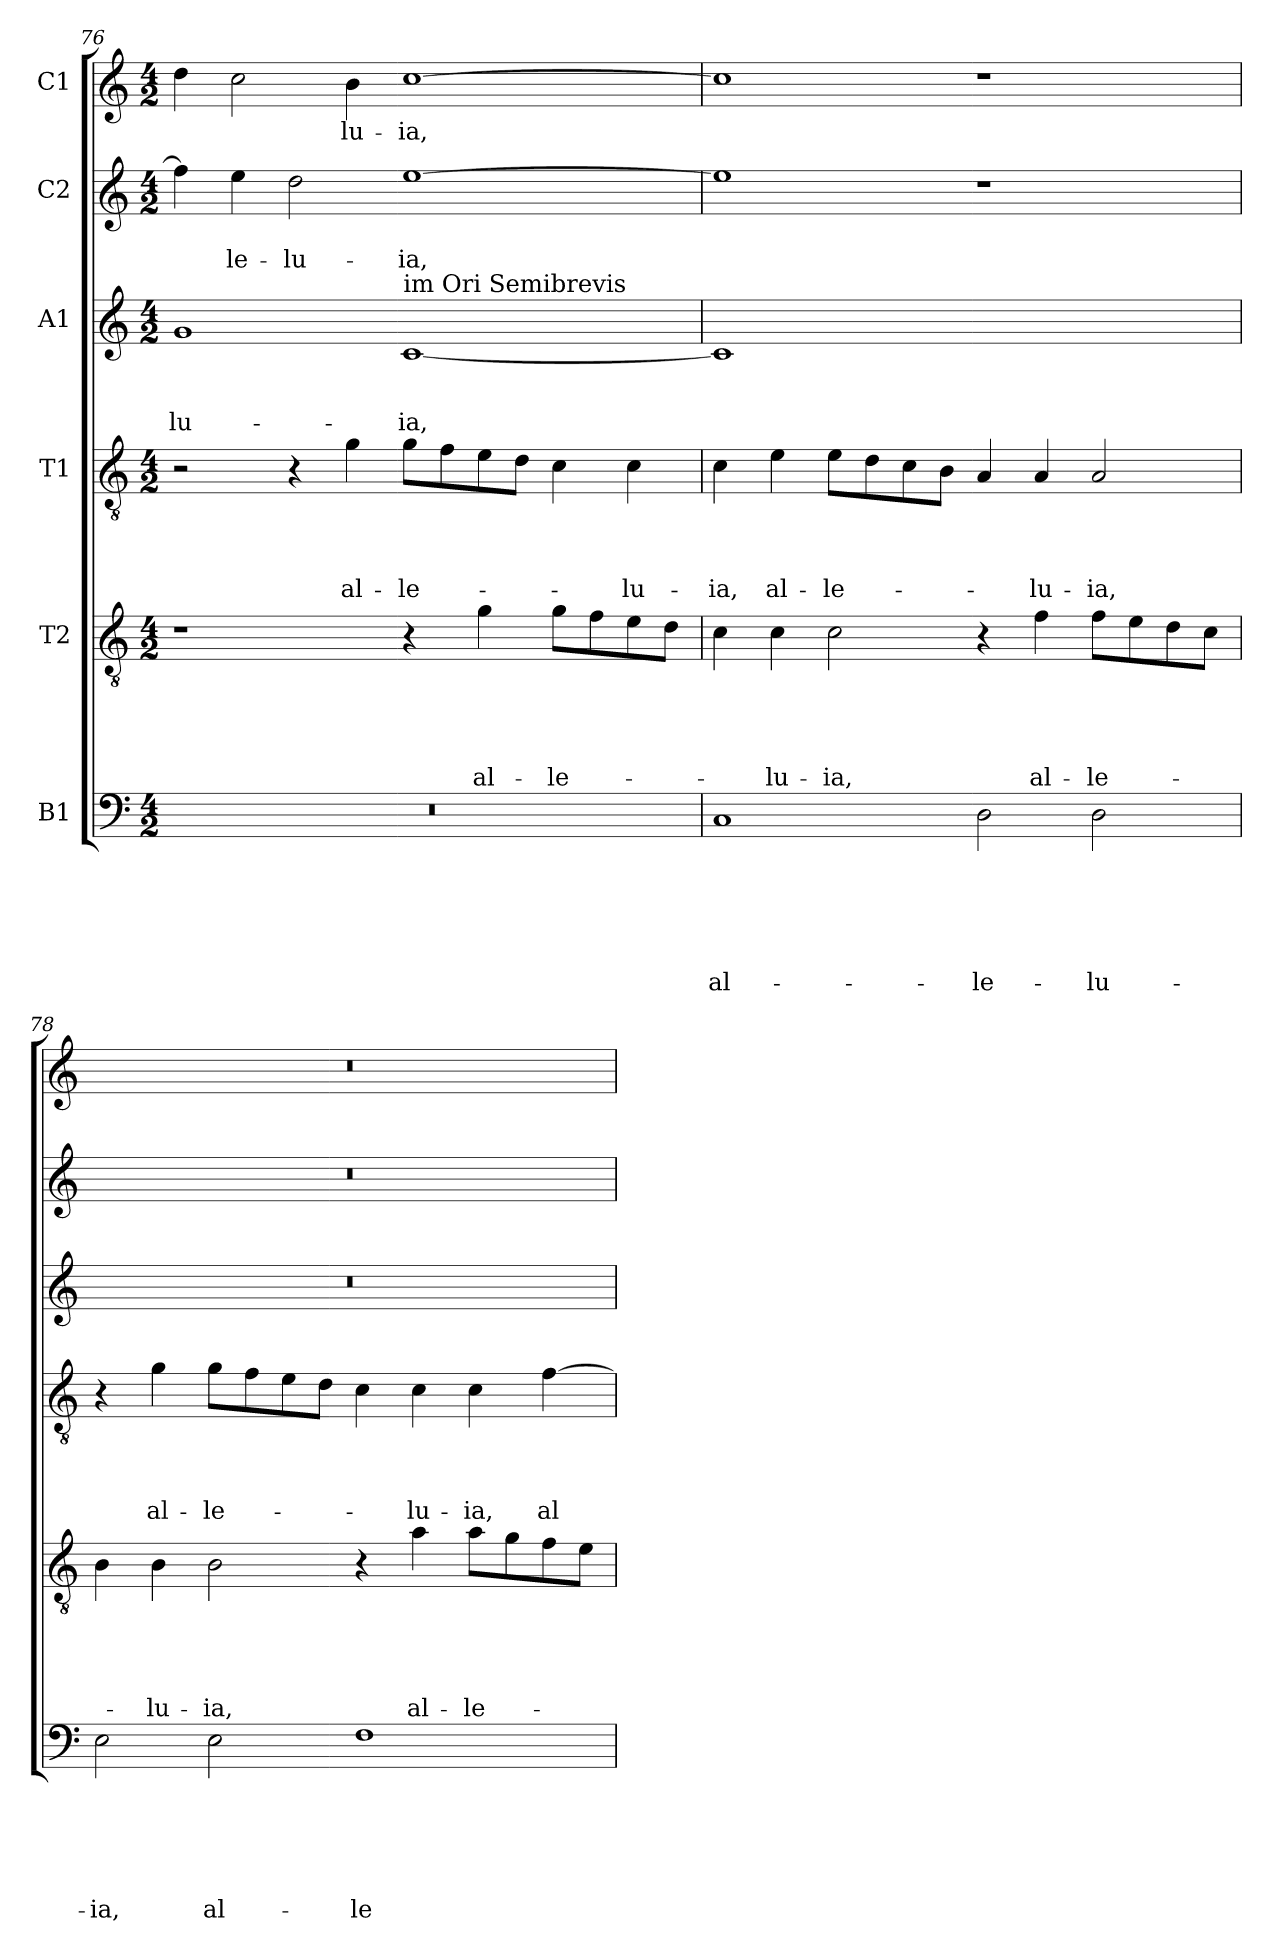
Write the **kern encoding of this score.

**kern	**text	**text	**text	**text	**text	**text	**kern	**text	**text	**text	**text	**text	**kern	**text	**text	**text	**text	**kern	**text	**text	**text	**kern	**text	**text	**kern	**text
*part6	*part6	*part6	*part6	*part6	*part6	*part6	*part5	*part5	*part5	*part5	*part5	*part5	*part4	*part4	*part4	*part4	*part4	*part3	*part3	*part3	*part3	*part2	*part2	*part2	*part1	*part1
*staff6	*staff6	*staff6	*staff6	*staff6	*staff6	*staff6	*staff5	*staff5	*staff5	*staff5	*staff5	*staff5	*staff4	*staff4	*staff4	*staff4	*staff4	*staff3	*staff3	*staff3	*staff3	*staff2	*staff2	*staff2	*staff1	*staff1
*I"B1	*	*	*	*	*	*	*I"T2	*	*	*	*	*	*I"T1	*	*	*	*	*I"A1	*	*	*	*I"C2	*	*	*I"C1	*
!!LO:PB:g=z
*clefF4	*	*	*	*	*	*	*clefGv2	*	*	*	*	*	*clefGv2	*	*	*	*	*clefG2	*	*	*	*clefG2	*	*	*clefG2	*
*k[]	*	*	*	*	*	*	*k[]	*	*	*	*	*	*k[]	*	*	*	*	*k[]	*	*	*	*k[]	*	*	*k[]	*
*C:	*	*	*	*	*	*	*C:	*	*	*	*	*	*C:	*	*	*	*	*C:	*	*	*	*C:	*	*	*C:	*
*M4/2	*	*	*	*	*	*	*M4/2	*	*	*	*	*	*M4/2	*	*	*	*	*M4/2	*	*	*	*M4/2	*	*	*M4/2	*
=76	=76	=76	=76	=76	=76	=76	=76	=76	=76	=76	=76	=76	=76	=76	=76	=76	=76	=76	=76	=76	=76	=76	=76	=76	=76	=76
!	!	!	!	!	!	!	!	!	!	!	!	!	!	!	!	!	!	!	!	!	!LO:LY:b	!	!	!	!	!
0r	.	.	.	.	.	.	1r	.	.	.	.	.	2r	.	.	.	.	1g	.	.	-lu-	4ff\]	.	.	4dd\	.
!	!	!	!	!	!	!	!	!	!	!	!	!	!	!	!	!	!	!	!	!	!	!	!	!LO:LY:b	!	!
.	.	.	.	.	.	.	.	.	.	.	.	.	.	.	.	.	.	.	.	.	.	4ee\	.	-le-	2cc\	.
!	!	!	!	!	!	!	!	!	!	!	!	!	!	!	!	!	!	!	!	!	!	!	!	!LO:LY:b	!	!
.	.	.	.	.	.	.	.	.	.	.	.	.	4r	.	.	.	.	.	.	.	.	2dd\	.	-lu-	.	.
!	!	!	!	!	!	!	!	!	!	!	!	!	!	!	!	!	!LO:LY:b	!	!	!	!	!	!	!	!	!LO:LY:b
.	.	.	.	.	.	.	.	.	.	.	.	.	4g\	.	.	.	al-	.	.	.	.	.	.	.	4b\	-lu-
!	!	!	!	!	!	!	!	!	!	!	!	!	!	!	!	!	!	!LO:TX:a:t=im Ori Semibrevis	!	!	!	!	!	!	!	!
!	!	!	!	!	!	!	!	!	!	!	!	!	!	!	!	!	!LO:LY:b	!	!	!	!LO:LY:b	!	!	!LO:LY:b	!	!LO:LY:b
.	.	.	.	.	.	.	4r	.	.	.	.	.	8g\L	.	.	.	-le-	[1c	.	.	-ia,	[1ee	.	-ia,	[1cc	-ia,
.	.	.	.	.	.	.	.	.	.	.	.	.	8f\	.	.	.	.	.	.	.	.	.	.	.	.	.
!	!	!	!	!	!	!	!	!	!	!	!	!LO:LY:b	!	!	!	!	!	!	!	!	!	!	!	!	!	!
.	.	.	.	.	.	.	4g\	.	.	.	.	al-	8e\	.	.	.	.	.	.	.	.	.	.	.	.	.
.	.	.	.	.	.	.	.	.	.	.	.	.	8d\J	.	.	.	.	.	.	.	.	.	.	.	.	.
!	!	!	!	!	!	!	!	!	!	!	!	!LO:LY:b	!	!	!	!	!	!	!	!	!	!	!	!	!	!
.	.	.	.	.	.	.	8g\L	.	.	.	.	-le-	4c\	.	.	.	.	.	.	.	.	.	.	.	.	.
.	.	.	.	.	.	.	8f\	.	.	.	.	.	.	.	.	.	.	.	.	.	.	.	.	.	.	.
!	!	!	!	!	!	!	!	!	!	!	!	!	!	!	!	!	!LO:LY:b	!	!	!	!	!	!	!	!	!
.	.	.	.	.	.	.	8e\	.	.	.	.	.	4c\	.	.	.	-lu-	.	.	.	.	.	.	.	.	.
.	.	.	.	.	.	.	8d\J	.	.	.	.	.	.	.	.	.	.	.	.	.	.	.	.	.	.	.
=77	=77	=77	=77	=77	=77	=77	=77	=77	=77	=77	=77	=77	=77	=77	=77	=77	=77	=77	=77	=77	=77	=77	=77	=77	=77	=77
!	!	!	!	!	!	!LO:LY:b	!	!	!	!	!	!	!	!	!	!	!LO:LY:b	!	!	!	!	!	!	!	!	!
1C	.	.	.	.	.	al-	4c\	.	.	.	.	.	4c\	.	.	.	-ia,	1c]	.	.	.	1ee]	.	.	1cc]	.
!	!	!	!	!	!	!	!	!	!	!	!	!LO:LY:b	!	!	!	!	!LO:LY:b	!	!	!	!	!	!	!	!	!
.	.	.	.	.	.	.	4c\	.	.	.	.	-lu-	4e\	.	.	.	al-	.	.	.	.	.	.	.	.	.
!	!	!	!	!	!	!	!	!	!	!	!	!LO:LY:b	!	!	!	!	!LO:LY:b	!	!	!	!	!	!	!	!	!
.	.	.	.	.	.	.	2c\	.	.	.	.	-ia,	8e\L	.	.	.	-le-	.	.	.	.	.	.	.	.	.
.	.	.	.	.	.	.	.	.	.	.	.	.	8d\	.	.	.	.	.	.	.	.	.	.	.	.	.
.	.	.	.	.	.	.	.	.	.	.	.	.	8c\	.	.	.	.	.	.	.	.	.	.	.	.	.
.	.	.	.	.	.	.	.	.	.	.	.	.	8B\J	.	.	.	.	.	.	.	.	.	.	.	.	.
!	!	!	!	!	!	!LO:LY:b	!	!	!	!	!	!	!	!	!	!	!	!	!	!	!	!	!	!	!	!
2D\	.	.	.	.	.	-le-	4r	.	.	.	.	.	4A/	.	.	.	.	1ryy	.	.	.	1r	.	.	1r	.
!	!	!	!	!	!	!	!	!	!	!	!	!LO:LY:b	!	!	!	!	!LO:LY:b	!	!	!	!	!	!	!	!	!
.	.	.	.	.	.	.	4f\	.	.	.	.	al-	4A/	.	.	.	-lu-	.	.	.	.	.	.	.	.	.
!	!	!	!	!	!	!LO:LY:b	!	!	!	!	!	!LO:LY:b	!	!	!	!	!LO:LY:b	!	!	!	!	!	!	!	!	!
2D\	.	.	.	.	.	-lu-	8f\L	.	.	.	.	-le-	2A/	.	.	.	-ia,	.	.	.	.	.	.	.	.	.
.	.	.	.	.	.	.	8e\	.	.	.	.	.	.	.	.	.	.	.	.	.	.	.	.	.	.	.
.	.	.	.	.	.	.	8d\	.	.	.	.	.	.	.	.	.	.	.	.	.	.	.	.	.	.	.
.	.	.	.	.	.	.	8c\J	.	.	.	.	.	.	.	.	.	.	.	.	.	.	.	.	.	.	.
=78	=78	=78	=78	=78	=78	=78	=78	=78	=78	=78	=78	=78	=78	=78	=78	=78	=78	=78	=78	=78	=78	=78	=78	=78	=78	=78
!	!	!	!	!	!	!LO:LY:b	!	!	!	!	!	!	!	!	!	!	!	!	!	!	!	!	!	!	!	!
2E\	.	.	.	.	.	-ia,	4B\	.	.	.	.	.	4r	.	.	.	.	0r	.	.	.	0r	.	.	0r	.
!	!	!	!	!	!	!	!	!	!	!	!	!LO:LY:b	!	!	!	!	!LO:LY:b	!	!	!	!	!	!	!	!	!
.	.	.	.	.	.	.	4B\	.	.	.	.	-lu-	4g\	.	.	.	al-	.	.	.	.	.	.	.	.	.
!	!	!	!	!	!	!LO:LY:b	!	!	!	!	!	!LO:LY:b	!	!	!	!	!LO:LY:b	!	!	!	!	!	!	!	!	!
2E\	.	.	.	.	.	al-	2B\	.	.	.	.	-ia,	8g\L	.	.	.	-le-	.	.	.	.	.	.	.	.	.
.	.	.	.	.	.	.	.	.	.	.	.	.	8f\	.	.	.	.	.	.	.	.	.	.	.	.	.
.	.	.	.	.	.	.	.	.	.	.	.	.	8e\	.	.	.	.	.	.	.	.	.	.	.	.	.
.	.	.	.	.	.	.	.	.	.	.	.	.	8d\J	.	.	.	.	.	.	.	.	.	.	.	.	.
!	!	!	!	!	!	!LO:LY:b	!	!	!	!	!	!	!	!	!	!	!	!	!	!	!	!	!	!	!	!
1F	.	.	.	.	.	-le-	4r	.	.	.	.	.	4c\	.	.	.	.	.	.	.	.	.	.	.	.	.
!	!	!	!	!	!	!	!	!	!	!	!	!LO:LY:b	!	!	!	!	!LO:LY:b	!	!	!	!	!	!	!	!	!
.	.	.	.	.	.	.	4a\	.	.	.	.	al-	4c\	.	.	.	-lu-	.	.	.	.	.	.	.	.	.
!	!	!	!	!	!	!	!	!	!	!	!	!LO:LY:b	!	!	!	!	!LO:LY:b	!	!	!	!	!	!	!	!	!
.	.	.	.	.	.	.	8a\L	.	.	.	.	-le-	4c\	.	.	.	-ia,	.	.	.	.	.	.	.	.	.
.	.	.	.	.	.	.	8g\	.	.	.	.	.	.	.	.	.	.	.	.	.	.	.	.	.	.	.
!	!	!	!	!	!	!	!	!	!	!	!	!	!	!	!	!	!LO:LY:b	!	!	!	!	!	!	!	!	!
.	.	.	.	.	.	.	8f\	.	.	.	.	.	[4f\	.	.	.	al-	.	.	.	.	.	.	.	.	.
.	.	.	.	.	.	.	8e\J	.	.	.	.	.	.	.	.	.	.	.	.	.	.	.	.	.	.	.
=	=	=	=	=	=	=	=	=	=	=	=	=	=	=	=	=	=	=	=	=	=	=	=	=	=	=
*-	*-	*-	*-	*-	*-	*-	*-	*-	*-	*-	*-	*-	*-	*-	*-	*-	*-	*-	*-	*-	*-	*-	*-	*-	*-	*-
